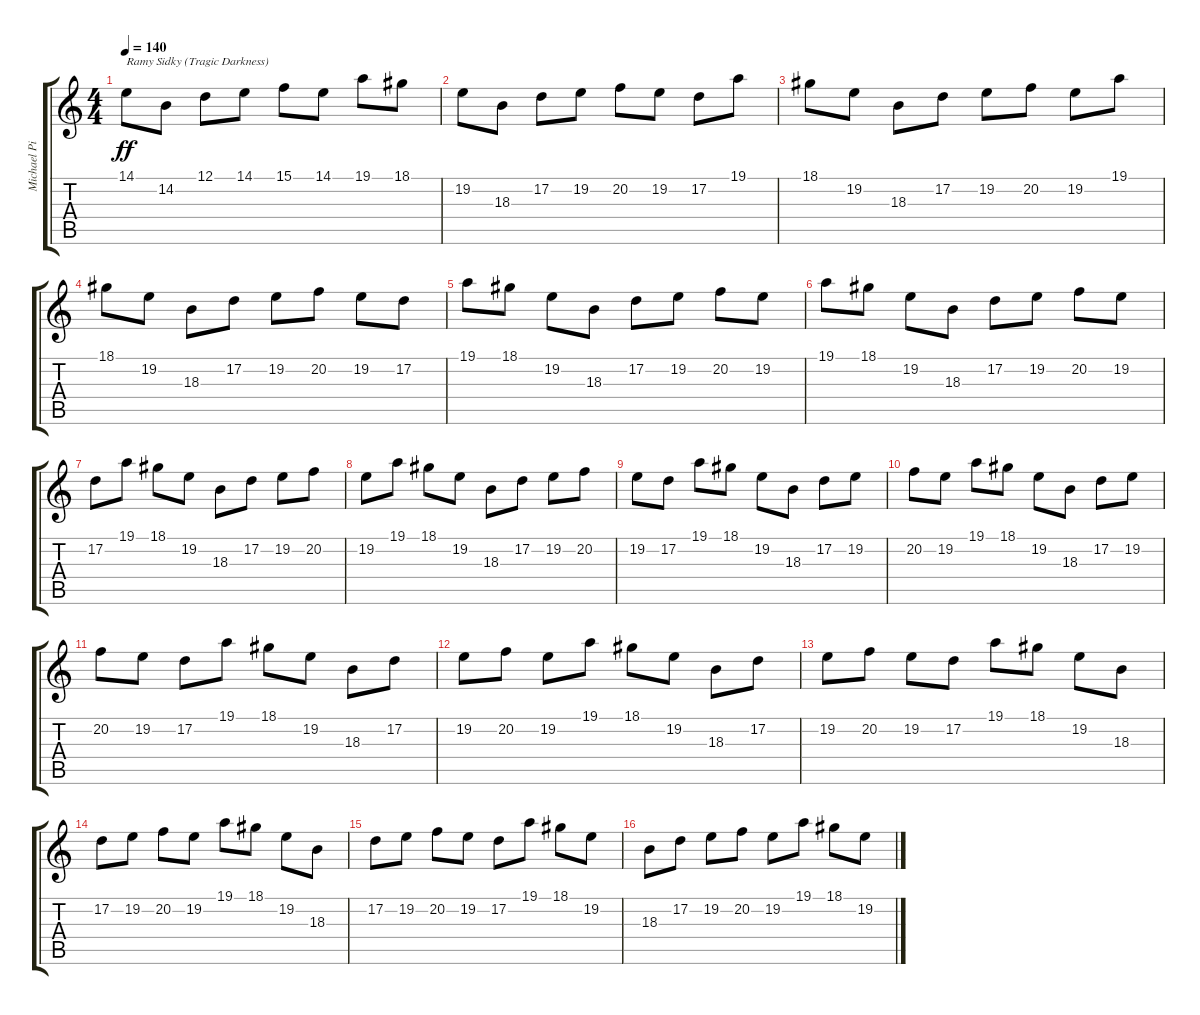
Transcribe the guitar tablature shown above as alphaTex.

\track ("Michael Pinella" "Michael Pi") {instrument electricpiano2}
\staff {score tabs}
\tuning (D4 A3 F3 C3 G2 D2) {hide}
\ts (4 4)
\tempo 140
\clef g2
\ks c
14.1.8{txt "Ramy Sidky (Tragic Darkness)" dy ff instrument electricpiano2} 14.2.8 12.1.8 14.1.8 15.1.8 14.1.8 19.1.8 18.1.8 |
19.2.8{txt ""} 18.3.8 17.2.8 19.2.8 20.2.8 19.2.8 17.2.8 19.1.8 |
18.1.8 19.2.8 18.3.8 17.2.8 19.2.8 20.2.8 19.2.8 19.1.8 |
18.1.8 19.2.8 18.3.8 17.2.8 19.2.8 20.2.8 19.2.8 17.2.8 |
19.1.8 18.1.8 19.2.8 18.3.8 17.2.8 19.2.8 20.2.8 19.2.8 |
19.1.8 18.1.8 19.2.8 18.3.8 17.2.8 19.2.8 20.2.8 19.2.8 |
17.2.8 19.1.8 18.1.8 19.2.8 18.3.8 17.2.8 19.2.8 20.2.8 |
19.2.8 19.1.8 18.1.8 19.2.8 18.3.8 17.2.8 19.2.8 20.2.8 |
19.2.8 17.2.8 19.1.8 18.1.8 19.2.8 18.3.8 17.2.8 19.2.8 |
20.2.8 19.2.8 19.1.8 18.1.8 19.2.8 18.3.8 17.2.8 19.2.8 |
20.2.8 19.2.8 17.2.8 19.1.8 18.1.8 19.2.8 18.3.8 17.2.8 |
19.2.8 20.2.8 19.2.8 19.1.8 18.1.8 19.2.8 18.3.8 17.2.8 |
19.2.8 20.2.8 19.2.8 17.2.8 19.1.8 18.1.8 19.2.8 18.3.8 |
17.2.8 19.2.8 20.2.8 19.2.8 19.1.8 18.1.8 19.2.8 18.3.8 |
17.2.8 19.2.8 20.2.8 19.2.8 17.2.8 19.1.8 18.1.8 19.2.8 |
18.3.8 17.2.8 19.2.8 20.2.8 19.2.8 19.1.8 18.1.8 19.2.8
